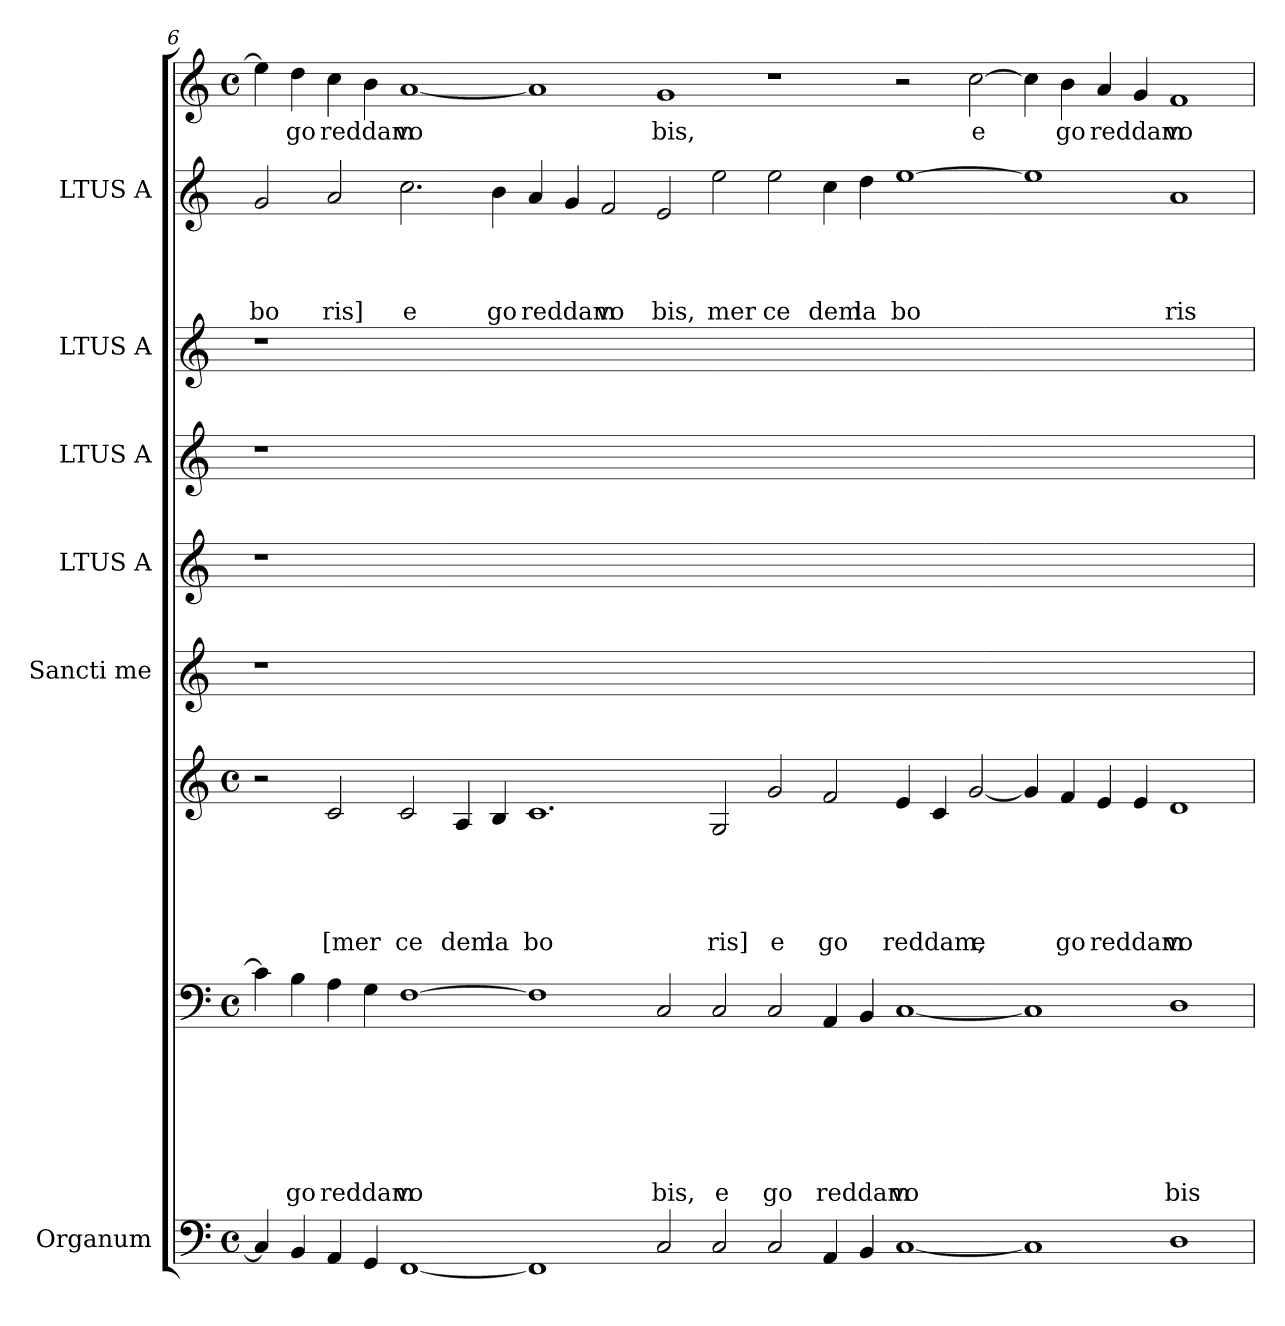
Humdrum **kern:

**kern	**kern	**text	**text	**text	**text	**text	**text	**text	**kern	**text	**text	**text	**text	**text	**kern	**kern	**kern	**kern	**kern	**text	**text	**text	**text	**kern	**text
*part9	*part8	*part8	*part8	*part8	*part8	*part8	*part8	*part8	*part7	*part7	*part7	*part7	*part7	*part7	*part6	*part5	*part4	*part3	*part2	*part2	*part2	*part2	*part2	*part1	*part1
*staff9	*staff8	*staff8	*staff8	*staff8	*staff8	*staff8	*staff8	*staff8	*staff7	*staff7	*staff7	*staff7	*staff7	*staff7	*staff6	*staff5	*staff4	*staff3	*staff2	*staff2	*staff2	*staff2	*staff2	*staff1	*staff1
*I"Organum	*	*	*	*	*	*	*	*	*	*	*	*	*	*	*I"Sancti me	*I"LTUS A	*I"LTUS A	*I"LTUS A	*I"LTUS A	*	*	*	*	*	*
!!LO:PB:g=z
*clefF4	*clefF4	*	*	*	*	*	*	*	*clefG2	*	*	*	*	*	*clefG2	*clefG2	*clefG2	*clefG2	*clefG2	*	*	*	*	*clefG2	*
*k[]	*k[]	*	*	*	*	*	*	*	*k[]	*	*	*	*	*	*k[]	*k[]	*k[]	*k[]	*k[]	*	*	*	*	*k[]	*
*C:	*C:	*	*	*	*	*	*	*	*C:	*	*	*	*	*	*C:	*C:	*C:	*C:	*C:	*	*	*	*	*C:	*
*M4/4	*M4/4	*	*	*	*	*	*	*	*M4/4	*	*	*	*	*	*	*	*	*	*	*	*	*	*	*M4/4	*
*met(c)	*met(c)	*	*	*	*	*	*	*	*met(c)	*	*	*	*	*	*	*	*	*	*	*	*	*	*	*met(c)	*
=6	=6	=6	=6	=6	=6	=6	=6	=6	=6	=6	=6	=6	=6	=6	=6	=6	=6	=6	=6	=6	=6	=6	=6	=6	=6
!	!	!	!	!	!	!	!	!	!	!	!	!	!	!	!	!	!	!	!	!	!	!	!LO:LY:b	!	!
4C/]	4c\]	.	.	.	.	.	.	.	2r	.	.	.	.	.	1r	1r	1r	1r	2g/	.	.	.	bo	4ee\]	.
!	!	!	!	!	!	!	!	!LO:LY:b	!	!	!	!	!	!	!	!	!	!	!	!	!	!	!	!	!LO:LY:b
4BB/	4B\	.	.	.	.	.	.	go	.	.	.	.	.	.	.	.	.	.	.	.	.	.	.	4dd\	go
!	!	!	!	!	!	!	!	!LO:LY:b	!	!	!	!	!	!LO:LY:b	!	!	!	!	!	!	!	!	!LO:LY:b	!	!LO:LY:b
4AA/	4A\	.	.	.	.	.	.	reddam	2c/	.	.	.	.	[mer	.	.	.	.	2a/	.	.	.	ris]	4cc\	reddam
4GG/	4G\	.	.	.	.	.	.	.	.	.	.	.	.	.	.	.	.	.	.	.	.	.	.	4b\	.
!	!	!	!	!	!	!	!	!LO:LY:b	!	!	!	!	!	!LO:LY:b	!	!	!	!	!	!	!	!	!LO:LY:b	!	!LO:LY:b
[<1FF	[>1F	.	.	.	.	.	.	vo	2c/	.	.	.	.	ce	1%7ryy	1%7ryy	1%7ryy	1%7ryy	2.cc\	.	.	.	e	[<1a	vo
!	!	!	!	!	!	!	!	!	!	!	!	!	!	!LO:LY:b	!	!	!	!	!	!	!	!	!	!	!
.	.	.	.	.	.	.	.	.	4A/	.	.	.	.	dem	.	.	.	.	.	.	.	.	.	.	.
!	!	!	!	!	!	!	!	!	!	!	!	!	!	!LO:LY:b	!	!	!	!	!	!	!	!	!LO:LY:b	!	!
.	.	.	.	.	.	.	.	.	4B/	.	.	.	.	la	.	.	.	.	4b\	.	.	.	go	.	.
!	!	!	!	!	!	!	!	!	!	!	!	!	!	!LO:LY:b	!	!	!	!	!	!	!	!	!LO:LY:b	!	!
1FF]	1F]	.	.	.	.	.	.	.	1.c	.	.	.	.	bo	.	.	.	.	4a/	.	.	.	reddam	1a]	.
.	.	.	.	.	.	.	.	.	.	.	.	.	.	.	.	.	.	.	4g/	.	.	.	.	.	.
!	!	!	!	!	!	!	!	!	!	!	!	!	!	!	!	!	!	!	!	!	!	!	!LO:LY:b	!	!
.	.	.	.	.	.	.	.	.	.	.	.	.	.	.	.	.	.	.	2f/	.	.	.	vo	.	.
!	!	!	!	!	!	!	!	!LO:LY:b	!	!	!	!	!	!	!	!	!	!	!	!	!	!	!LO:LY:b	!	!LO:LY:b
2C/	2C/	.	.	.	.	.	.	bis,	.	.	.	.	.	.	.	.	.	.	2e/	.	.	.	bis,	1g	bis,
!	!	!	!	!	!	!	!	!LO:LY:b	!	!	!	!	!	!LO:LY:b	!	!	!	!	!	!	!	!	!LO:LY:b	!	!
2C/	2C/	.	.	.	.	.	.	e	2G/	.	.	.	.	ris]	.	.	.	.	2ee\	.	.	.	mer	.	.
!	!	!	!	!	!	!	!	!LO:LY:b	!	!	!	!	!	!LO:LY:b	!	!	!	!	!	!	!	!	!LO:LY:b	!	!
2C/	2C/	.	.	.	.	.	.	go	2g/	.	.	.	.	e	.	.	.	.	2ee\	.	.	.	ce	1r	.
!	!	!	!	!	!	!	!	!LO:LY:b	!	!	!	!	!	!LO:LY:b	!	!	!	!	!	!	!	!	!LO:LY:b	!	!
4AA</	4AA/	.	.	.	.	.	.	reddam	2f/	.	.	.	.	go	.	.	.	.	4cc\	.	.	.	dem	.	.
!	!	!	!	!	!	!	!	!	!	!	!	!	!	!	!	!	!	!	!	!	!	!	!LO:LY:b	!	!
4BB</	4BB/	.	.	.	.	.	.	.	.	.	.	.	.	.	.	.	.	.	4dd\	.	.	.	la	.	.
!	!	!	!	!	!	!	!	!LO:LY:b	!	!	!	!	!	!LO:LY:b	!	!	!	!	!	!	!	!	!LO:LY:b	!	!
[<1C	[<1C	.	.	.	.	.	.	vo	4e/	.	.	.	.	reddam,	.	.	.	.	[>1ee	.	.	.	bo	2r	.
.	.	.	.	.	.	.	.	.	4c/	.	.	.	.	.	.	.	.	.	.	.	.	.	.	.	.
!	!	!	!	!	!	!	!	!	!	!	!	!	!	!LO:LY:b	!	!	!	!	!	!	!	!	!	!	!LO:LY:b
.	.	.	.	.	.	.	.	.	[<2g/	.	.	.	.	e	.	.	.	.	.	.	.	.	.	[>2cc\	e
1C]	1C]	.	.	.	.	.	.	.	4g/]	.	.	.	.	.	.	.	.	.	1ee]	.	.	.	.	4cc\]	.
!	!	!	!	!	!	!	!	!	!	!	!	!	!	!LO:LY:b	!	!	!	!	!	!	!	!	!	!	!LO:LY:b
.	.	.	.	.	.	.	.	.	4f/	.	.	.	.	go	.	.	.	.	.	.	.	.	.	4b\	go
!	!	!	!	!	!	!	!	!	!	!	!	!	!	!LO:LY:b	!	!	!	!	!	!	!	!	!	!	!LO:LY:b
.	.	.	.	.	.	.	.	.	4e/	.	.	.	.	reddam	.	.	.	.	.	.	.	.	.	4a/	reddam
.	.	.	.	.	.	.	.	.	4e/	.	.	.	.	.	.	.	.	.	.	.	.	.	.	4g/	.
!	!	!	!	!	!	!	!	!LO:LY:b	!	!	!	!	!	!LO:LY:b	!	!	!	!	!	!	!	!	!LO:LY:b	!	!LO:LY:b
1D	1D	.	.	.	.	.	.	bis	1d	.	.	.	.	vo	.	.	.	.	1a	.	.	.	ris	1f	vo
=	=	=	=	=	=	=	=	=	=	=	=	=	=	=	=	=	=	=	=	=	=	=	=	=	=
*-	*-	*-	*-	*-	*-	*-	*-	*-	*-	*-	*-	*-	*-	*-	*-	*-	*-	*-	*-	*-	*-	*-	*-	*-	*-
